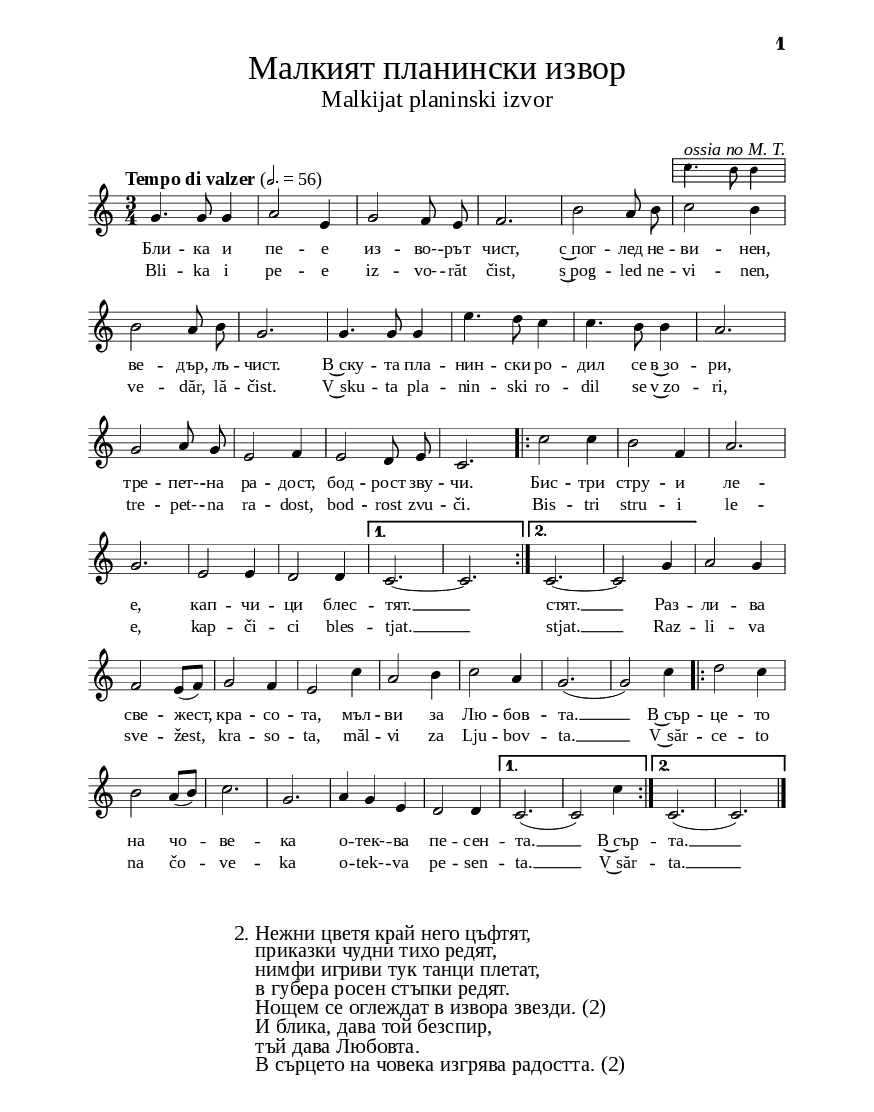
\version "2.24.3"

% include paper part and global functions
\include "include/globals.ily"

\bookpart {
  \label #'ref165
  \tocItem \markup "Малкият планински извор – Malkijat planinski izvor"
  \include "include/bookpart-paper.ily"
  \score {
    \include "include/score-layout.ily"

    \new Staff = main \relative  c'{
      \clef treble
      \key c \major
      \time 3/4
      \tempoFunc "Tempo di valzer" 2. "56"
      \autoBeamOff
      g'4. g8 g4 | % 2
      a2 e4 | % 3
      g2 f8 e8 | % 4
      f2. | % 5
      b2 a8  b8 | % 6
      <<
        { c2  b4 }
        \new Staff \with {
          \override VerticalAxisGroup.default-staff-staff-spacing =
          #'((basic-distance . 5.5)
             (padding . -10))
          \remove "Time_signature_engraver"
          alignAboveContext = #"main"
          fontSize = #-1.5
          \override StaffSymbol.staff-space = #(magstep -2)
          \override StaffSymbol.thickness = #(magstep -2)
          firstClef = ##f
        }
        {\autoBeamOff c4. ^\markup { \large \italic "ossia по М. Т." } b8 b4}
      >>
      \break | % 7
      b2 a8  b8 | % 8
      g2. | % 9
      g4. g8 g4 |
      e'4.  d8  c4 | % 11
      c4.  b8  b4 | % 12
      a2. \break | % 13
      g2 a8 g8 | % 14
      e2 f4 | % 15
      e2 d8 e8 | % 16
      c2. \repeat volta 2 {
        | % 17
        c'2  c4 | % 18
        b2 f4  | % 19
        a2. \break |
        g2. | % 21
        e2 e4 | % 22
        d2 d4
      }
      \alternative {
        {
          | % 23
          c2. ~ | % 24
          c2.
        }
        {
          | % 25
          c2. ~ | % 26
          c2 g'4
        }
      }
      a2 g4 \break | % 28
      f2 e8 ([ f8] ) | % 29
      g2 f4 |
      e2  c'4 | % 31
      a2  b4 | % 32
      c2 a4 | % 33
      g2. ( | % 34
      g2 )  c4
      \repeat volta 2 {
        | % 35
        d2  c4 \break | % 36
        b2 a8 [(  b8 )] | % 37
        c2. | % 38
        g2. | % 39
        a4 g4 e4 |
        d2 d4
      }

      \alternative {
        {
          | % 41
          c2. ( | % 42
          c2 )  c'4
        }
        {
          | % 43
          c,2. ( | % 44
          c2. )
        }
      }
      \bar "|."
    }

    \addlyrics {
      Бли -- ка и пе -- е из -- "во-" --
      рът чист, с~пог -- лед не -- ви --
      нен, ве -- дър, лъ -- чист. В~ску --
      та пла -- нин -- ски ро -- дил се
      в~зо -- ри, тре -- "пет-" -- на ра --
      дост, бод -- рост зву -- чи. Бис --
      три стру -- и ле -- е, кап -- чи --
      ци блес -- тят. __   стят. __   Раз --
      ли -- ва све -- жест,  кра -- со
      -- та, мъл -- ви за Лю -- бов -- та. __
      В~сър -- це -- то на чо -- ве
      -- ка о -- "тек-" -- ва пе -- сен -- та. __
      В~сър -- та. __

    }

    \addlyrics {
      Bli -- ka i pe -- e iz -- "vo-" --
      răt čist, s~pog -- led ne -- vi --
      nen, ve -- dăr, lă -- čist. V~sku --
      ta pla -- nin -- ski ro -- dil se
      v~zo -- ri, tre -- "pet-" -- na ra --
      dost, bod -- rost zvu -- či. Bis --
      tri stru -- i le -- e, kap -- či --
      ci bles -- tjat. __   stjat. __   Raz --
      li -- va sve -- žest,  kra -- so
      -- ta, măl -- vi za Lju -- bov -- ta. __
      V~săr -- ce -- to na čo -- ve
      -- ka o -- "tek-" -- va pe -- sen -- ta. __
      V~săr -- ta. __

    }
    \header {
      title = \titleFunc "Малкият планински извор" "Malkijat planinski izvor"
    }

    \midi{}

  } % score
  %\markup \dc-two "D.C." "con repitione"

  \markup \vspace #2

  \markup \abs-fontsize #10 {
    \hspace #20
    \override #`(baseline-skip . ,bgCoupletBaselineSkip) % affects space between column lines
    \column {
      \line {   2. Нежни цветя край него цъфтят, }
      \line {   "   "  приказки чудни тихо редят,  }
      \line {   "   " нимфи игриви тук танци плетат, }
      \line {   "   "  в губера росен стъпки редят. }
      \line {   "   "  Нощем се оглеждат в извора звезди. (2)}
      \line {   "   "  И блика, дава  той безспир, }
      \line {   "   " тъй дава Любовта. }
      \line {   "   "   В сърцето на човека изгрява радостта. (2)}
    }
  } % markup
  \pageBreak
  \markup \abs-fontsize #10 {
    \hspace #20
    \override #`(baseline-skip . ,bgCoupletBaselineSkip) % affects space between column lines
    \column {
      \line {   2. Nežni cvetja kraj nego căftjat, }
      \line {   "   "  prikazki čudni tiho redjat,  }
      \line {   "   " nimfi igrivi tuk tanci pletat, }
      \line {   "   "  v gubera rosen stăpki redjat. }
      \line {   "   "  Noštem se ogleždat v izvora  zvezdi. (2)}
      \line {   "   "  I blika, dava  toj bezspir, tăj dava Ljubovta. }
      \line {   "   "   V sărceto na čoveka izgrjava radostta. (2)}
    } %column
  } % markup

  \markup \vspace #3
  % include foreign translation(s) of the song
  \version "2.24.4"

\markup \fill-line { \fontsize #deTitleFontSize "Die kleine Bergquelle" }

\markup \null
\markup \null
\markup \abs-fontsize #10 {
   \hspace #20
  \override #`(baseline-skip . ,deCoupletBaselineSkip)

  \column {

 \line { 1.  Die reine Quelle sprudelt und singt}

\line {   "   "mit einem unschuldigen, munteren, hellen Blick.}

\line {   "   "Im Schoss des Gebirges in der Morgenröte geboren,}

\line {   "   "bebende Freude, Munterkeit erklingt. }

\line {   "   "Klare Rinnsale singen, ihre Tropfen funkeln. }

\line {   "   "Klare Rinnsale singen, ihre Tropfen funkeln.  }

\line {   "   "Sie verbreitet Frische und Schönheit}

 \line {   "   "Sie flüstert von der Liebe. }

\line {   "   "Im Herzen des Menschen hallt das Lied wider.}

\line { " "}

\line { 2. Zarte Blumen blühen um sie herum,}

\line {   "   "sie erzählen leise von wunderbaren Märchen.}

 \line {   "   "Spielerische Nymphen stricken hier Tänze,}

\line {   "   "auf einem taubedeckten Teppich schwingen Schritte. }

\line {   "   "Nachts spiegeln sich die Sterne in der Quelle.}

\line {   "   "Und sie sprudelt und gibt unaufhörlich.}

\line {   "   "So gibt die Liebe. }

\line {   "   "In den Herzen der Menschen geht die Freude auf. }

\line {   "   "In den Herzen der Menschen geht die Freude auf.}
  }
}



} % bookpart
